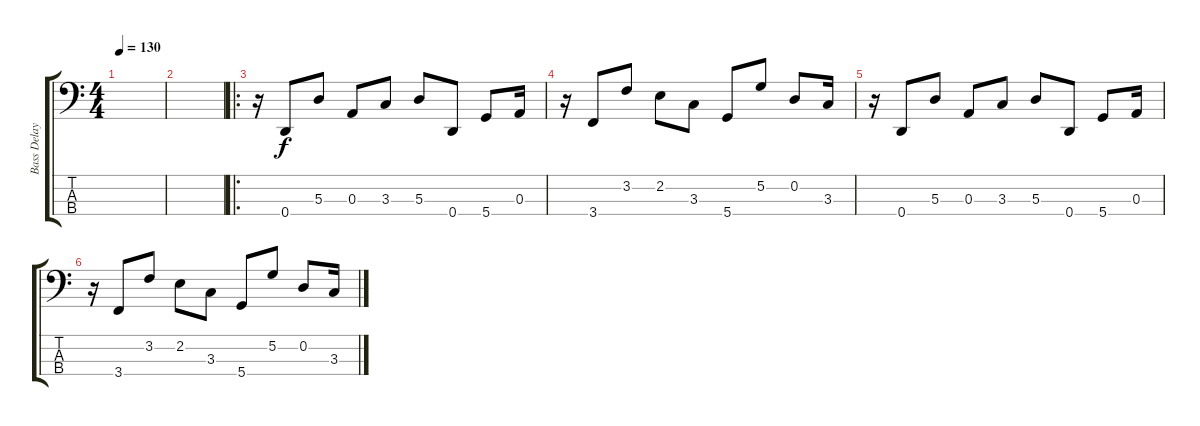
\track ("Bass Delay" "Bass Delay") {instrument electricbasspick}
\staff {score tabs}
\tuning (G2 D2 A1 D1) {hide}
\ts (4 4)
\tempo 130
\clef f4
\ks c
|
|
\ro
r.16 0.4.8 5.3.8 0.3.8 3.3.8 5.3.8 0.4.8 5.4.8 0.3.16 |
r.16 3.4.8 3.2.8 2.2.8 3.3.8 5.4.8 5.2.8 0.2.8 3.3.16 |
r.16 0.4.8 5.3.8 0.3.8 3.3.8 5.3.8 0.4.8 5.4.8 0.3.16 |
r.16 3.4.8 3.2.8 2.2.8 3.3.8 5.4.8 5.2.8 0.2.8 3.3.16
